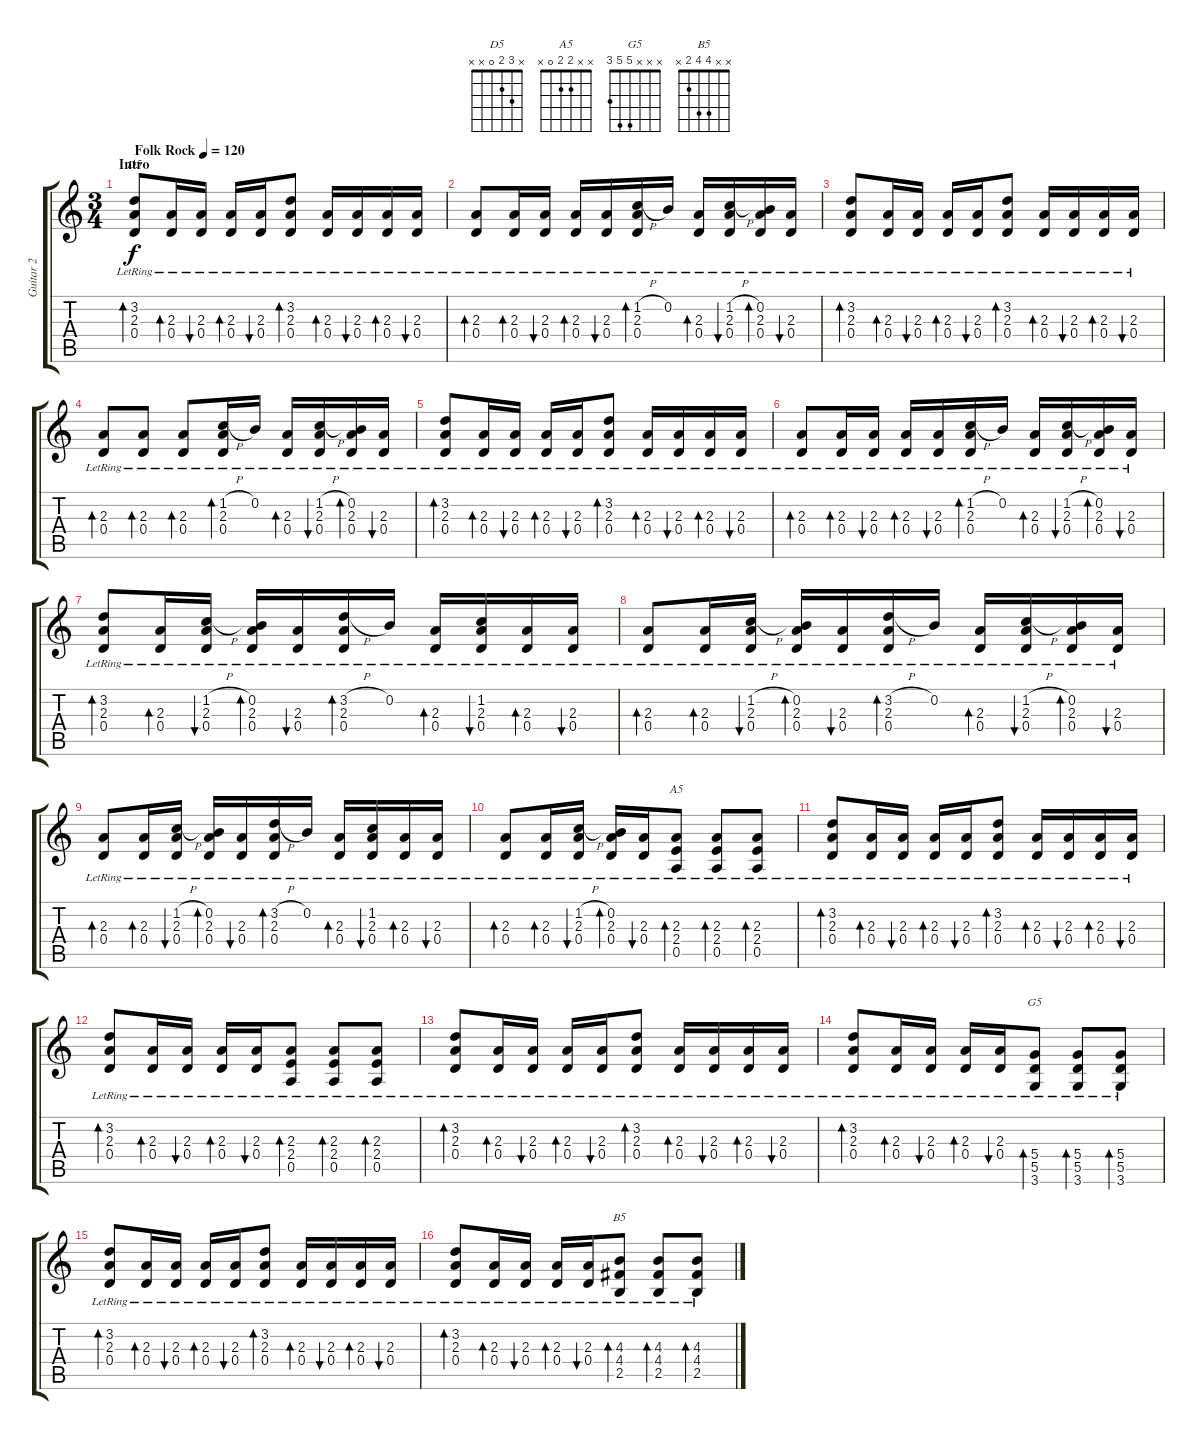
\track ("Guitar 2" "Guitar 2") {instrument acousticguitarsteel}
\staff {score tabs}
\tuning (E4 B3 G3 D3 A2 E2) {hide}
\chord ("D5" x 3 2 0 x x)
\chord ("A5" x x 2 2 0 x)
\chord ("G5" x x x 5 5 3)
\chord ("B5" x x 4 4 2 x)
\ts (3 4)
\section ("" "Intro")
\tempo (120 "Folk Rock")
\clef g2
\ks c
(3.2{lr} 2.3{lr} 0.4{lr}).8{bd 60 ch "D5" dy f instrument acousticguitarsteel} (2.3{lr} 0.4{lr}).16{bd 60} (2.3{lr} 0.4{lr}).16{bu 60} (2.3{lr} 0.4{lr}).16{bd 60} (2.3{lr} 0.4{lr}).16{bu 60} (3.2{lr} 2.3{lr} 0.4{lr}).8{bd 60} (2.3{lr} 0.4{lr}).16{bd 60} (2.3{lr} 0.4{lr}).16{bu 60} (2.3{lr} 0.4{lr}).16{bd 60} (2.3{lr} 0.4{lr}).16{bu 60} |
(2.3{lr} 0.4{lr}).8{bd 60} (2.3{lr} 0.4{lr}).16{bd 60} (2.3{lr} 0.4{lr}).16{bu 60} (2.3{lr} 0.4{lr}).16{bd 60} (2.3{lr} 0.4{lr}).16{bu 60} (1.2{h lr} 2.3{lr} 0.4{lr}).16{bd 60} 0.2{lr}.16 (2.3{lr} 0.4{lr}).16{bd 60} (1.2{h lr} 2.3{lr} 0.4{lr}).16{bu 60} (0.2{lr} 2.3{lr} 0.4{lr}).16{bd 60} (2.3{lr} 0.4{lr}).16{bu 60} |
(3.2{lr} 2.3{lr} 0.4{lr}).8{bd 60} (2.3{lr} 0.4{lr}).16{bd 60} (2.3{lr} 0.4{lr}).16{bu 60} (2.3{lr} 0.4{lr}).16{bd 60} (2.3{lr} 0.4{lr}).16{bu 60} (3.2{lr} 2.3{lr} 0.4{lr}).8{bd 60} (2.3{lr} 0.4{lr}).16{bd 60} (2.3{lr} 0.4{lr}).16{bu 60} (2.3{lr} 0.4{lr}).16{bd 60} (2.3{lr} 0.4{lr}).16{bu 60} |
(2.3{lr} 0.4{lr}).8{bd 60} (2.3{lr} 0.4{lr}).8{bd 60} (2.3{lr} 0.4{lr}).8{bd 60} (1.2{h lr} 2.3{lr} 0.4{lr}).16{bd 60} 0.2{lr}.16 (2.3{lr} 0.4{lr}).16{bd 60} (1.2{h lr} 2.3{lr} 0.4{lr}).16{bu 60} (0.2{lr} 2.3{lr} 0.4{lr}).16{bd 60} (2.3{lr} 0.4{lr}).16{bu 60} |
(3.2{lr} 2.3{lr} 0.4{lr}).8{bd 60} (2.3{lr} 0.4{lr}).16{bd 60} (2.3{lr} 0.4{lr}).16{bu 60} (2.3{lr} 0.4{lr}).16{bd 60} (2.3{lr} 0.4{lr}).16{bu 60} (3.2{lr} 2.3{lr} 0.4{lr}).8{bd 60} (2.3{lr} 0.4{lr}).16{bd 60} (2.3{lr} 0.4{lr}).16{bu 60} (2.3{lr} 0.4{lr}).16{bd 60} (2.3{lr} 0.4{lr}).16{bu 60} |
(2.3{lr} 0.4{lr}).8{bd 60} (2.3{lr} 0.4{lr}).16{bd 60} (2.3{lr} 0.4{lr}).16{bu 60} (2.3{lr} 0.4{lr}).16{bd 60} (2.3{lr} 0.4{lr}).16{bu 60} (1.2{h lr} 2.3{lr} 0.4{lr}).16{bd 60} 0.2{lr}.16 (2.3{lr} 0.4{lr}).16{bd 60} (1.2{h lr} 2.3{lr} 0.4{lr}).16{bu 60} (0.2{lr} 2.3{lr} 0.4{lr}).16{bd 60} (2.3{lr} 0.4{lr}).16{bu 60} |
(3.2{lr} 2.3{lr} 0.4{lr}).8{bd 60} (2.3{lr} 0.4{lr}).16{bd 60} (1.2{h lr} 2.3{lr} 0.4{lr}).16{bu 60} (0.2{lr} 2.3{lr} 0.4{lr}).16{bd 60} (2.3{lr} 0.4{lr}).16{bu 60} (3.2{h lr} 2.3{lr} 0.4{lr}).16{bd 60} 0.2{lr}.16 (2.3{lr} 0.4{lr}).16{bd 60} (1.2{lr} 2.3{lr} 0.4{lr}).16{bu 60} (2.3{lr} 0.4{lr}).16{bd 60} (2.3{lr} 0.4{lr}).16{bu 60} |
(2.3{lr} 0.4{lr}).8{bd 60} (2.3{lr} 0.4{lr}).16{bd 60} (1.2{h lr} 2.3{lr} 0.4{lr}).16{bu 60} (0.2{lr} 2.3{lr} 0.4{lr}).16{bd 60} (2.3{lr} 0.4{lr}).16{bu 60} (3.2{h lr} 2.3{lr} 0.4{lr}).16{bd 60} 0.2{lr}.16 (2.3{lr} 0.4{lr}).16{bd 60} (1.2{h lr} 2.3{lr} 0.4{lr}).16{bu 60} (0.2{lr} 2.3{lr} 0.4{lr}).16{bd 60} (2.3{lr} 0.4{lr}).16{bu 60} |
(2.3{lr} 0.4{lr}).8{bd 60} (2.3{lr} 0.4{lr}).16{bd 60} (1.2{h lr} 2.3{lr} 0.4{lr}).16{bu 60} (0.2{lr} 2.3{lr} 0.4{lr}).16{bd 60} (2.3{lr} 0.4{lr}).16{bu 60} (3.2{h lr} 2.3{lr} 0.4{lr}).16{bd 60} 0.2{lr}.16 (2.3{lr} 0.4{lr}).16{bd 60} (1.2{lr} 2.3{lr} 0.4{lr}).16{bu 60} (2.3{lr} 0.4{lr}).16{bd 60} (2.3{lr} 0.4{lr}).16{bu 60} |
(2.3{lr} 0.4{lr}).8{bd 60} (2.3{lr} 0.4{lr}).16{bd 60} (1.2{h lr} 2.3{lr} 0.4{lr}).16{bu 60} (0.2{lr} 2.3{lr} 0.4{lr}).16{bd 60} (2.3{lr} 0.4{lr}).16{bu 60} (2.3{lr} 2.4{lr} 0.5{lr}).8{bd 60 ch "A5"} (2.3{lr} 2.4{lr} 0.5{lr}).8{bd 60} (2.3{lr} 2.4{lr} 0.5{lr}).8{bd 60} |
(3.2{lr} 2.3{lr} 0.4{lr}).8{bd 60} (2.3{lr} 0.4{lr}).16{bd 60} (2.3{lr} 0.4{lr}).16{bu 60} (2.3{lr} 0.4{lr}).16{bd 60} (2.3{lr} 0.4{lr}).16{bu 60} (3.2{lr} 2.3{lr} 0.4{lr}).8{bd 60} (2.3{lr} 0.4{lr}).16{bd 60} (2.3{lr} 0.4{lr}).16{bu 60} (2.3{lr} 0.4{lr}).16{bd 60} (2.3{lr} 0.4{lr}).16{bu 60} |
(3.2{lr} 2.3{lr} 0.4{lr}).8{bd 60} (2.3{lr} 0.4{lr}).16{bd 60} (2.3{lr} 0.4{lr}).16{bu 60} (2.3{lr} 0.4{lr}).16{bd 60} (2.3{lr} 0.4{lr}).16{bu 60} (2.3{lr} 2.4{lr} 0.5{lr}).8{bd 60} (2.3{lr} 2.4{lr} 0.5{lr}).8{bd 60} (2.3{lr} 2.4{lr} 0.5{lr}).8{bd 60} |
(3.2{lr} 2.3{lr} 0.4{lr}).8{bd 60} (2.3{lr} 0.4{lr}).16{bd 60} (2.3{lr} 0.4{lr}).16{bu 60} (2.3{lr} 0.4{lr}).16{bd 60} (2.3{lr} 0.4{lr}).16{bu 60} (3.2{lr} 2.3{lr} 0.4{lr}).8{bd 60} (2.3{lr} 0.4{lr}).16{bd 60} (2.3{lr} 0.4{lr}).16{bu 60} (2.3{lr} 0.4{lr}).16{bd 60} (2.3{lr} 0.4{lr}).16{bu 60} |
(3.2{lr} 2.3{lr} 0.4{lr}).8{bd 60} (2.3{lr} 0.4{lr}).16{bd 60} (2.3{lr} 0.4{lr}).16{bu 60} (2.3{lr} 0.4{lr}).16{bd 60} (2.3{lr} 0.4{lr}).16{bu 60} (5.4{lr} 5.5{lr} 3.6{lr}).8{bd 60 ch "G5"} (5.4{lr} 5.5{lr} 3.6{lr}).8{bd 60} (5.4{lr} 5.5{lr} 3.6{lr}).8{bd 60} |
(3.2{lr} 2.3{lr} 0.4{lr}).8{bd 60} (2.3{lr} 0.4{lr}).16{bd 60} (2.3{lr} 0.4{lr}).16{bu 60} (2.3{lr} 0.4{lr}).16{bd 60} (2.3{lr} 0.4{lr}).16{bu 60} (3.2{lr} 2.3{lr} 0.4{lr}).8{bd 60} (2.3{lr} 0.4{lr}).16{bd 60} (2.3{lr} 0.4{lr}).16{bu 60} (2.3{lr} 0.4{lr}).16{bd 60} (2.3{lr} 0.4{lr}).16{bu 60} |
(3.2{lr} 2.3{lr} 0.4{lr}).8{bd 60} (2.3{lr} 0.4{lr}).16{bd 60} (2.3{lr} 0.4{lr}).16{bu 60} (2.3{lr} 0.4{lr}).16{bd 60} (2.3{lr} 0.4{lr}).16{bu 60} (4.3{lr} 4.4{lr} 2.5{lr}).8{bd 60 ch "B5"} (4.3{lr} 4.4{lr} 2.5{lr}).8{bd 60} (4.3{lr} 4.4{lr} 2.5{lr}).8{bd 60}
